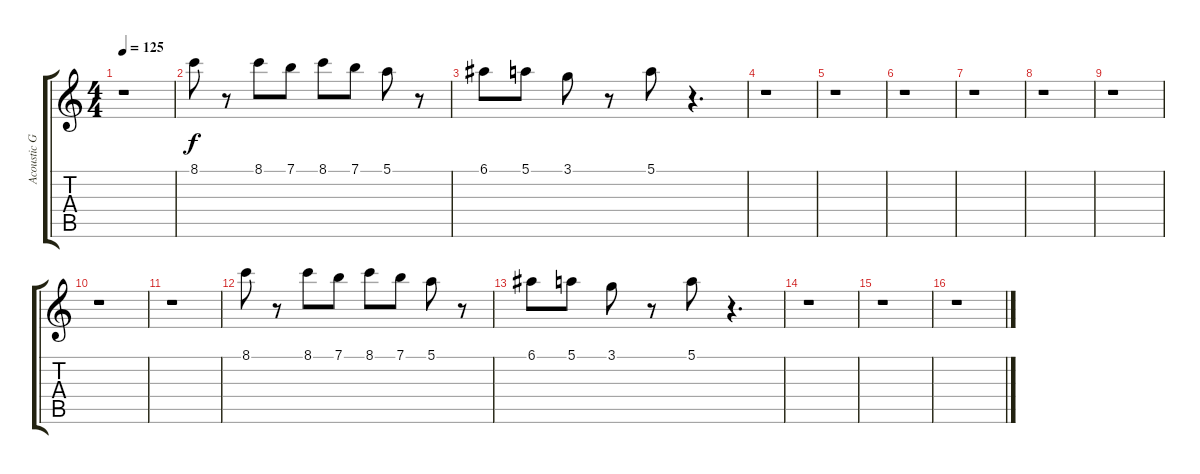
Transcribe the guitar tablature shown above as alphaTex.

\track ("Acoustic Guitar" "Acoustic G") {instrument acousticguitarnylon}
\staff {score tabs}
\tuning (E4 B3 G3 D3 A2 E2) {hide}
\ts (4 4)
\tempo 125
\clef g2
\ks c
r.1{dy f} |
8.1.8 r.8 8.1.8 7.1.8 8.1.8 7.1.8 5.1.8 r.8 |
6.1.8 5.1.8 3.1.8 r.8 5.1.8 r.4{d} |
r.1 |
r.1 |
r.1 |
r.1 |
r.1 |
r.1 |
r.1 |
r.1 |
8.1.8 r.8 8.1.8 7.1.8 8.1.8 7.1.8 5.1.8 r.8 |
6.1.8 5.1.8 3.1.8 r.8 5.1.8 r.4{d} |
r.1 |
r.1 |
r.1
